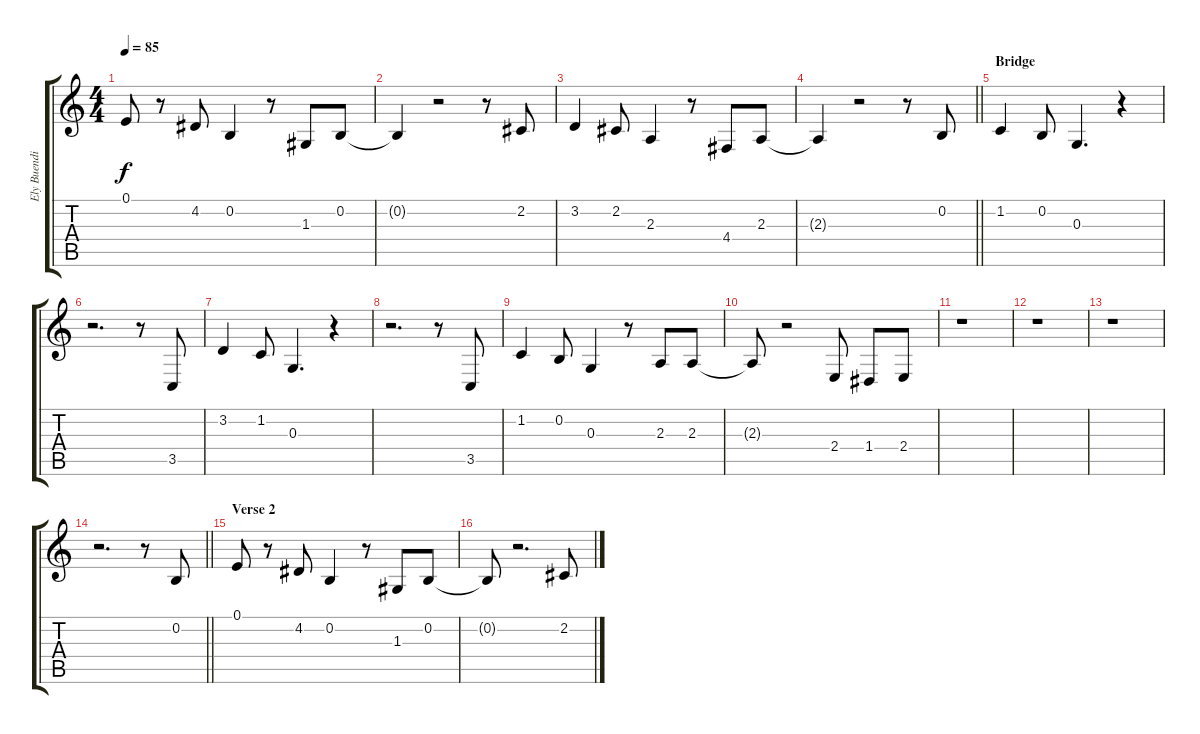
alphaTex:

\track ("Ely Buendia(Vocal)" "Ely Buendi") {instrument sopranosax}
\staff {score tabs}
\tuning (E4 B3 G3 D3 A2 E2) {hide}
\ts (4 4)
\tempo 85
\clef g2
\ks c
0.1.8{dy f} r.8 4.2.8 0.2.4 r.8 1.3.8 0.2.8 |
0.2{t}.4 r.2 r.8 2.2.8 |
3.2.4 2.2.8 2.3.4 r.8 4.4.8 2.3.8 |
\barLineRight lightlight
2.3{t}.4 r.2 r.8 0.2.8 |
\section ("" "Bridge")
1.2.4 0.2.8 0.3.4{d} r.4 |
r.2{d} r.8 3.5.8 |
3.2.4 1.2.8 0.3.4{d} r.4 |
r.2{d} r.8 3.5.8 |
1.2.4 0.2.8 0.3.4 r.8 2.3.8 2.3.8 |
2.3{t}.8 r.2 2.4.8 1.4.8 2.4.8 |
r.1 |
r.1 |
r.1 |
\barLineRight lightlight
r.2{d} r.8 0.2.8 |
\section ("" "Verse 2")
0.1.8 r.8 4.2.8 0.2.4 r.8 1.3.8 0.2.8 |
0.2{t}.8 r.2{d} 2.2.8
